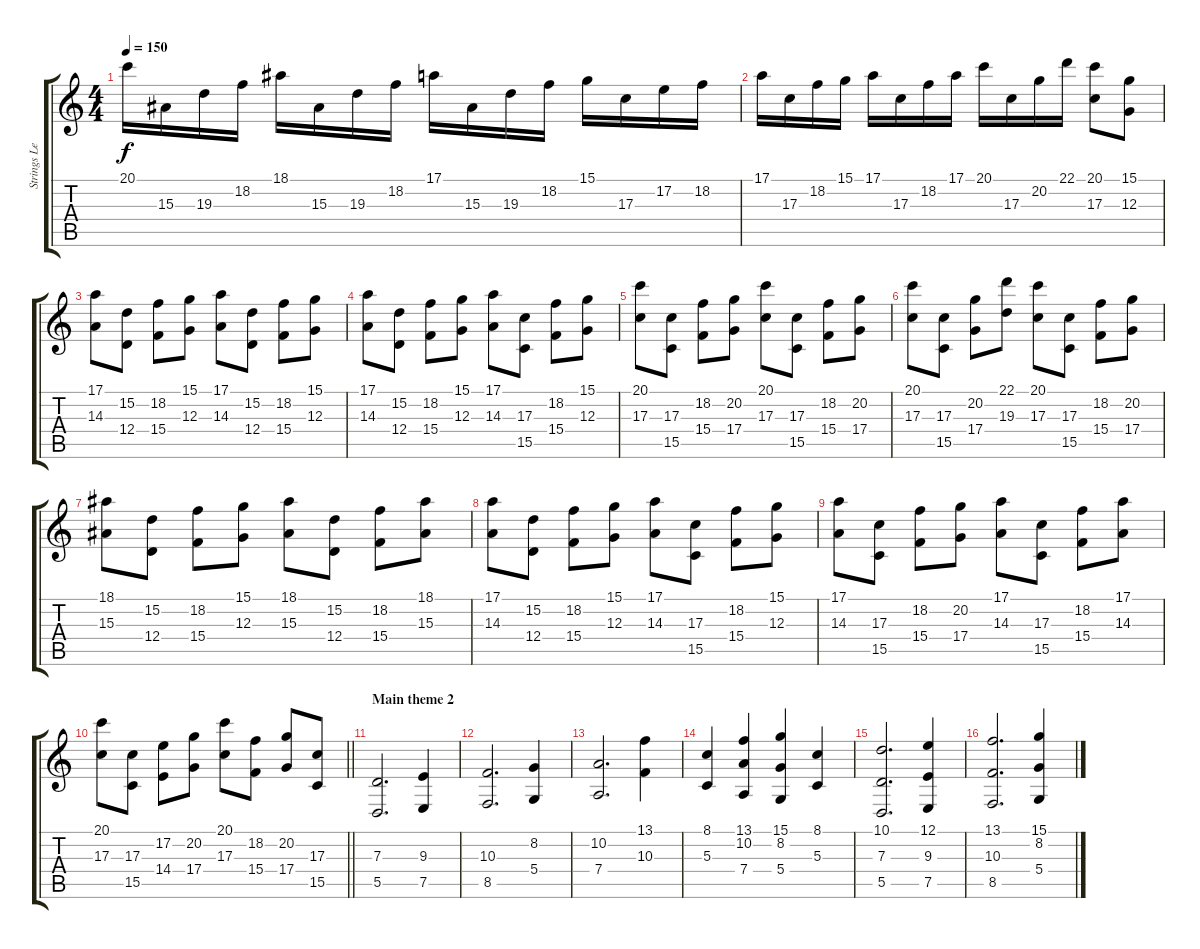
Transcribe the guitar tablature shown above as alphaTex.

\track ("Strings Lead" "Strings Le") {instrument stringensemble1}
\staff {score tabs}
\tuning (E4 B3 G3 D3 A2 E2) {hide}
\ts (4 4)
\tempo 150
\clef g2
\ks c
20.1.16{dy f} 15.3.16 19.3.16 18.2.16 18.1.16 15.3.16 19.3.16 18.2.16 17.1.16 15.3.16 19.3.16 18.2.16 15.1.16 17.3.16 17.2.16 18.2.16 |
17.1.16 17.3.16 18.2.16 15.1.16 17.1.16 17.3.16 18.2.16 17.1.16 20.1.16 17.3.16 20.2.16 22.1.16 (20.1 17.3).8 (15.1 12.3).8 |
(17.1 14.3).8 (15.2 12.4).8 (18.2 15.4).8 (15.1 12.3).8 (17.1 14.3).8 (15.2 12.4).8 (18.2 15.4).8 (15.1 12.3).8 |
(17.1 14.3).8 (15.2 12.4).8 (18.2 15.4).8 (15.1 12.3).8 (17.1 14.3).8 (17.3 15.5).8 (18.2 15.4).8 (15.1 12.3).8 |
(20.1 17.3).8 (17.3 15.5).8 (18.2 15.4).8 (20.2 17.4).8 (20.1 17.3).8 (17.3 15.5).8 (18.2 15.4).8 (20.2 17.4).8 |
(20.1 17.3).8 (17.3 15.5).8 (20.2 17.4).8 (22.1 19.3).8 (20.1 17.3).8 (17.3 15.5).8 (18.2 15.4).8 (20.2 17.4).8 |
(18.1 15.3).8 (15.2 12.4).8 (18.2 15.4).8 (15.1 12.3).8 (18.1 15.3).8 (15.2 12.4).8 (18.2 15.4).8 (18.1 15.3).8 |
(17.1 14.3).8 (15.2 12.4).8 (18.2 15.4).8 (15.1 12.3).8 (17.1 14.3).8 (17.3 15.5).8 (18.2 15.4).8 (15.1 12.3).8 |
(17.1 14.3).8 (17.3 15.5).8 (18.2 15.4).8 (20.2 17.4).8 (17.1 14.3).8 (17.3 15.5).8 (18.2 15.4).8 (17.1 14.3).8 |
\barLineRight lightlight
(20.1 17.3).8 (17.3 15.5).8 (17.2 14.4).8 (20.2 17.4).8 (20.1 17.3).8 (18.2 15.4).8 (20.2 17.4).8 (17.3 15.5).8 |
\section ("" "Main theme 2")
(7.3 5.5).2{d} (9.3 7.5).4 |
(10.3 8.5).2{d} (8.2 5.4).4 |
(10.2 7.4).2{d} (13.1 10.3).4 |
(8.1 5.3).4 (13.1 10.2 7.4).4 (15.1 8.2 5.4).4 (8.1 5.3).4 |
(10.1 7.3 5.5).2{d} (12.1 9.3 7.5).4 |
(13.1 10.3 8.5).2{d} (15.1 8.2 5.4).4
